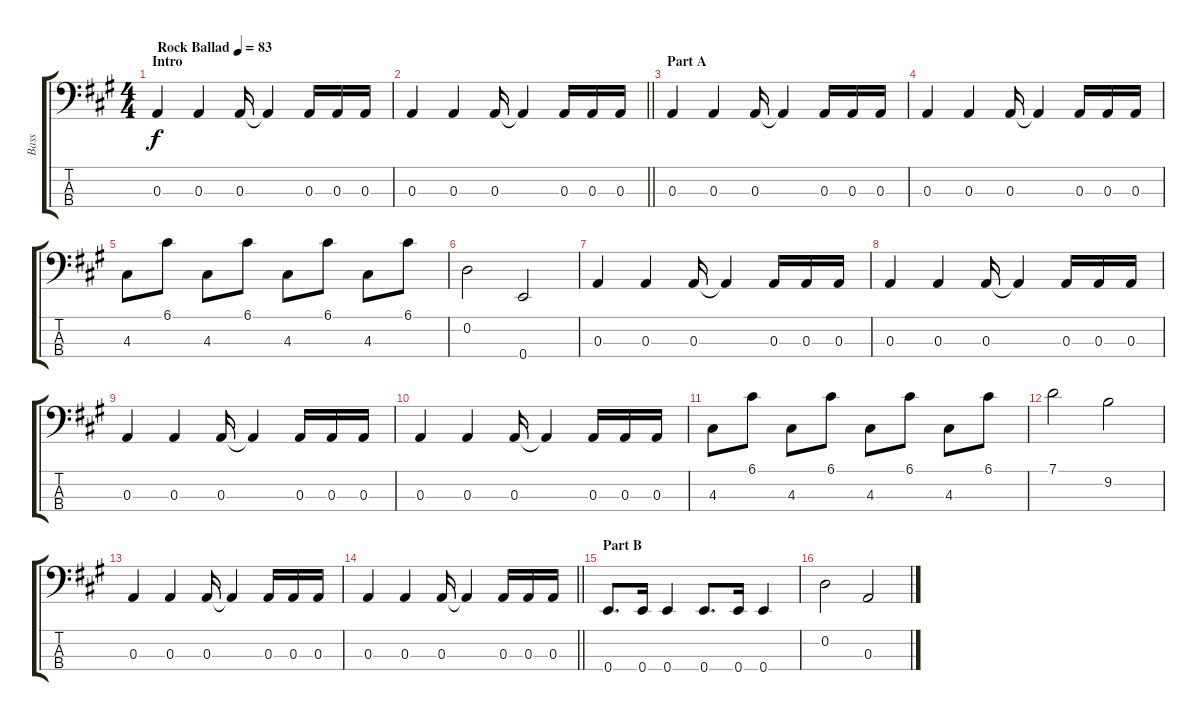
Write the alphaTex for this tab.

\track ("Bass" "Bass") {instrument electricbassfinger}
\staff {score tabs}
\tuning (G2 D2 A1 E1) {hide}
\ts (4 4)
\section ("" "Intro")
\tempo (83 "Rock Ballad")
\clef f4
\ks a
0.3.4{dy f instrument electricbassfinger} 0.3.4 0.3.16 0.3{t}.4 0.3.16 0.3.16 0.3.16 |
\barLineRight lightlight
0.3.4 0.3.4 0.3.16 0.3{t}.4 0.3.16 0.3.16 0.3.16 |
\section ("" "Part A")
0.3.4 0.3.4 0.3.16 0.3{t}.4 0.3.16 0.3.16 0.3.16 |
0.3.4 0.3.4 0.3.16 0.3{t}.4 0.3.16 0.3.16 0.3.16 |
4.3.8 6.1.8 4.3.8 6.1.8 4.3.8 6.1.8 4.3.8 6.1.8 |
0.2.2 0.4.2 |
0.3.4 0.3.4 0.3.16 0.3{t}.4 0.3.16 0.3.16 0.3.16 |
0.3.4 0.3.4 0.3.16 0.3{t}.4 0.3.16 0.3.16 0.3.16 |
0.3.4 0.3.4 0.3.16 0.3{t}.4 0.3.16 0.3.16 0.3.16 |
0.3.4 0.3.4 0.3.16 0.3{t}.4 0.3.16 0.3.16 0.3.16 |
4.3.8 6.1.8 4.3.8 6.1.8 4.3.8 6.1.8 4.3.8 6.1.8 |
7.1.2 9.2.2 |
0.3.4 0.3.4 0.3.16 0.3{t}.4 0.3.16 0.3.16 0.3.16 |
\barLineRight lightlight
0.3.4 0.3.4 0.3.16 0.3{t}.4 0.3.16 0.3.16 0.3.16 |
\section ("" "Part B")
0.4.8{d} 0.4.16 0.4.4 0.4.8{d} 0.4.16 0.4.4 |
0.2.2 0.3.2
